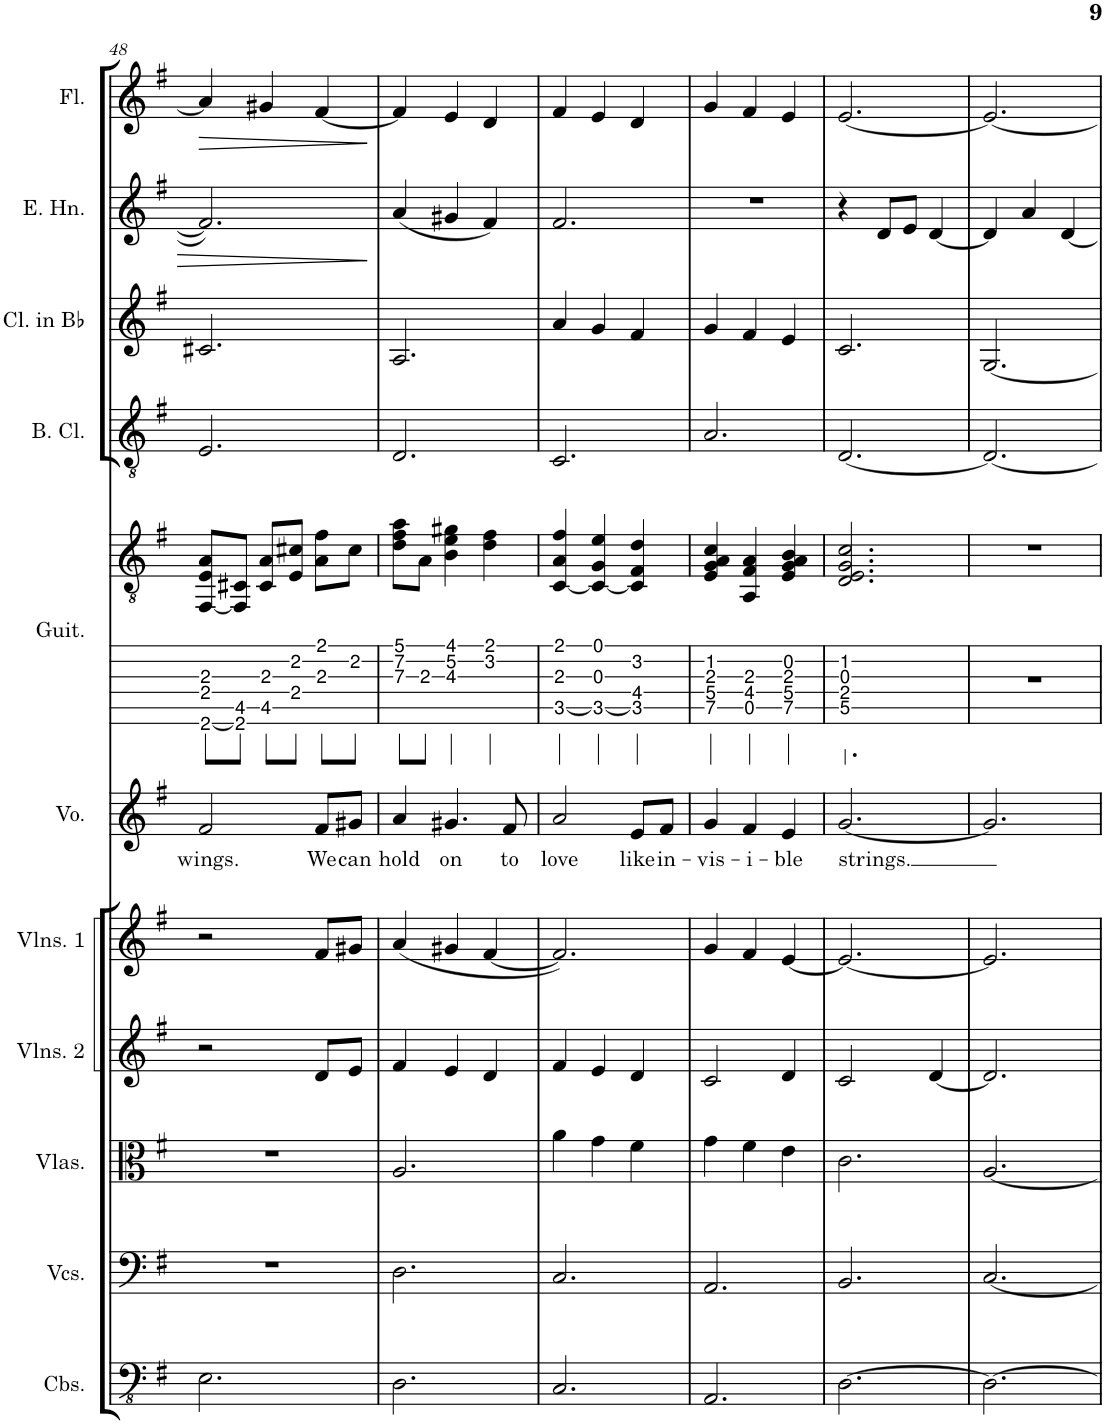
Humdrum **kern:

**kern	**kern	**kern	**kern	**kern	**kern	**text	**kern	**kern	**kern	**kern	**kern	**kern	**dynam
*part11	*part10	*part9	*part8	*part7	*part6	*part6	*part5	*part5	*part4	*part3	*part2	*part1	*part1
*staff12	*staff11	*staff10	*staff9	*staff8	*staff7	*staff7	*staff6	*staff5	*staff4	*staff3	*staff2	*staff1	*staff1
*I"Contrabasses	*I"Violoncellos	*I"Violas	*I"Violins 2	*I"Violins 1	*I"Voice	*	*I"Acoustic Guitar	*	*I"Bass Clarinet	*I"Clarinet in Bb	*I"English Horn	*I"Flute	*
*I'Cbs.	*I'Vcs.	*I'Vlas.	*I'Vlns. 2	*I'Vlns. 1	*I'Vo.	*	*I'Guit.	*	*I'B. Cl.	*I'Cl. in Bb	*I'E. Hn.	*I'Fl.	*
!!LO:PB:g=z
*clefFv4	*clefF4	*clefC3	*clefG2	*clefG2	*clefG2	*	*	*clefGv2	*clefGv2	*clefG2	*clefG2	*clefG2	*
*	*	*	*	*	*	*	*	*	*Trd8c14	*Trd1c2	*Trd4c7	*	*
*k[f#]	*k[f#]	*k[f#]	*k[f#]	*k[f#]	*k[f#]	*	*k[f#]	*k[f#]	*k[f#]	*k[f#]	*k[f#]	*k[f#]	*
*M3/4	*M3/4	*M3/4	*M3/4	*M3/4	*M3/4	*	*M3/4	*M3/4	*M3/4	*M3/4	*M3/4	*M3/4	*
=48	=48	=48	=48	=48	=48	=48	=48	=48	=48	=48	=48	=48	=48
!	!	!	!	!	!	!LO:LY:b	!	!	!	!	!	!	!LO:HP:b
2.EE\	2.r	2.r	2r	2r	2f#/	wings.	[8FF#\ 8E\ 8A\L	[8FF#/ 8E/ 8A/L	2.E/	2.c#X/	2.f#/]	4a/]	>
.	.	.	.	.	.	.	8FF#\] 8C#\J	8FF#/] 8C#X/J	.	.	.	.	.
.	.	.	.	.	.	.	8C#\ 8A\L	8C#/ 8A/L	.	.	.	4g#X/	.
.	.	.	.	.	.	.	8E\ 8c#X\J	8E/ 8c#X/J	.	.	.	.	.
!	!	!	!	!	!	!LO:LY:b	!	!	!	!	!	!	!
.	.	.	8d/L	8f#/L	8f#/L	We	8A\ 8f#\L	8A\ 8f#\L	.	.	.	[4f#/	.
!	!	!	!	!	!	!LO:LY:b	!	!	!	!	!	!	!
.	.	.	8e/J	8g#X/J	8g#X/J	can	8c#\J	8c#\J	.	.	.	.	.
.	.	.	.	.	.	.	.	.	.	.	.	.	]
=49	=49	=49	=49	=49	=49	=49	=49	=49	=49	=49	=49	=49	=49
!	!	!	!	!	!	!LO:LY:b	!	!	!	!	!	!	!
2.DD\	2.D\	2.A/	4f#/	(4a/	4a/	hold	8d\ 8f#\ 8a\L	8d\ 8f#\ 8a\L	2.D/	2.A/	(4a/	4f#/]	.
.	.	.	.	.	.	.	8A\J	8A\J	.	.	.	.	.
!	!	!	!	!	!	!LO:LY:b	!	!	!	!	!	!	!
.	.	.	4e/	4g#X/	4.g#X/	on	4B\ 4e\ 4g#\	4B\ 4e\ 4g#X\	.	.	4g#X/	4e/	.
.	.	.	4d/	[4f#/	.	.	4d\ 4f#\	4d\ 4f#\	.	.	4f#/)	4d/	.
!	!	!	!	!	!	!LO:LY:b	!	!	!	!	!	!	!
.	.	.	.	.	8f#/	to	.	.	.	.	.	.	.
=50	=50	=50	=50	=50	=50	=50	=50	=50	=50	=50	=50	=50	=50
!	!	!	!	!	!	!LO:LY:b	!	!	!	!	!	!	!
2.CC/	2.C/	4a\	4f#/	2.f#/])	2a/	love	[4C\ 4A\ 4f#\	[4C/ 4A/ 4f#/	2.C/	4a/	2.f#/	4f#/	.
.	.	4g\	4e/	.	.	.	4C\_ 4G\ 4e\	4C/_ 4G/ 4e/	.	4g/	.	4e/	.
!	!	!	!	!	!	!LO:LY:b	!	!	!	!	!	!	!
.	.	4f#\	4d/	.	8e/L	like	4C\] 4F#\ 4d\	4C/] 4F#/ 4d/	.	4f#/	.	4d/	.
!	!	!	!	!	!	!LO:LY:b	!	!	!	!	!	!	!
.	.	.	.	.	8f#/J	in-	.	.	.	.	.	.	.
=51	=51	=51	=51	=51	=51	=51	=51	=51	=51	=51	=51	=51	=51
!	!	!	!	!	!	!LO:LY:b	!	!	!	!	!	!	!
2.AAA/	2.AA/	4g\	2c/	4g/	4g/	-vis-	4E\ 4G\ 4A\ 4c\	4E/ 4G/ 4A/ 4c/	2.A/	4g/	2.r	4g/	.
!	!	!	!	!	!	!LO:LY:b	!	!	!	!	!	!	!
.	.	4f#\	.	4f#/	4f#/	-i-	4AA\ 4F#\ 4A\	4AA/ 4F#/ 4A/	.	4f#/	.	4f#/	.
!	!	!	!	!	!	!LO:LY:b	!	!	!	!	!	!	!
.	.	4e\	4d/	[4e/	4e/	-ble	4E\ 4G\ 4A\ 4B\	4E/ 4G/ 4A/ 4B/	.	4e/	.	4e/	.
=52	=52	=52	=52	=52	=52	=52	=52	=52	=52	=52	=52	=52	=52
!	!	!	!	!	!	!LO:LY:b	!	!	!	!	!	!	!
[2.DD\	2.BB/	2.c\	2c/	2.e/_	[2.g/	strings.	2.D\ 2.E\ 2.G\ 2.c\	2.D/ 2.E/ 2.G/ 2.c/	[2.D/	2.c/	4r	[2.e/	.
.	.	.	.	.	.	.	.	.	.	.	8d/L	.	.
.	.	.	.	.	.	.	.	.	.	.	8e/J	.	.
.	.	.	[4d/	.	.	.	.	.	.	.	[4d/	.	.
=53	=53	=53	=53	=53	=53	=53	=53	=53	=53	=53	=53	=53	=53
2.DD\_	[2.C/	[2.A/	2.d/]	2.e/]	2.g/]	.	2.r	2.r	2.D/_	[2.G/	4d/]	2.e/_	.
.	.	.	.	.	.	.	.	.	.	.	4a/	.	.
.	.	.	.	.	.	.	.	.	.	.	[4d/	.	.
=	=	=	=	=	=	=	=	=	=	=	=	=	=
*-	*-	*-	*-	*-	*-	*-	*-	*-	*-	*-	*-	*-	*-
